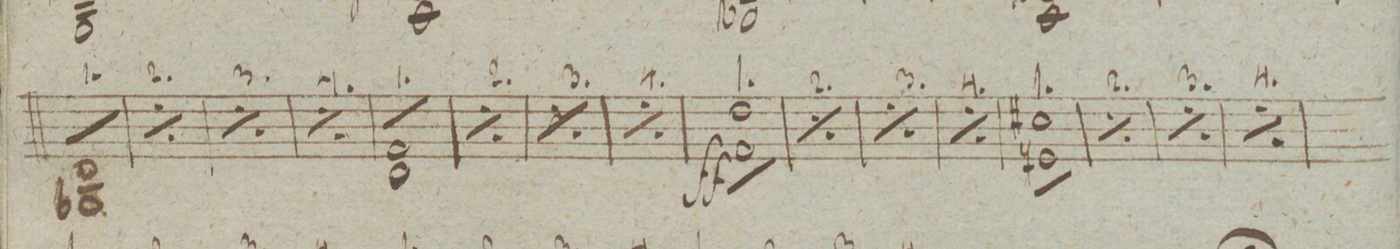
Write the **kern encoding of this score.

**kern	**dynam
*I"Violino 2do	*
*clefG2	*
*k[]	*
*met(c|)	*
*M4/4	*
8d/ 8B-X/L	.
8d/ 8B-X/	.
8d/ 8B-X/	.
8d/ 8B-X/	.
8d/ 8B-X/	.
8d/ 8B-X/	.
8d/ 8B-X/	.
8d/ 8B-X/J	.
=46	=46
*rep	*
8d/ 8B-X/L	.
8d/ 8B-X/	.
8d/ 8B-X/	.
8d/ 8B-X/	.
8d/ 8B-X/	.
8d/ 8B-X/	.
8d/ 8B-X/	.
8d/ 8B-X/J	.
*Xrep	*
=47	=47
*rep	*
8d/ 8B-X/L	.
8d/ 8B-X/	.
8d/ 8B-X/	.
8d/ 8B-X/	.
8d/ 8B-X/	.
8d/ 8B-X/	.
8d/ 8B-X/	.
8d/ 8B-X/J	.
*Xrep	*
=48	=48
*rep	*
8d/ 8B-X/L	.
8d/ 8B-X/	.
8d/ 8B-X/	.
8d/ 8B-X/	.
8d/ 8B-X/	.
8d/ 8B-X/	.
8d/ 8B-X/	.
8d/ 8B-X/J	.
*Xrep	*
=49	=49
8f/ 8d/L	.
8f/ 8d/	.
8f/ 8d/	.
8f/ 8d/	.
8f/ 8d/	.
8f/ 8d/	.
8f/ 8d/	.
8f/ 8d/J	.
=50	=50
*rep	*
8f/ 8d/L	.
8f/ 8d/	.
8f/ 8d/	.
8f/ 8d/	.
8f/ 8d/	.
8f/ 8d/	.
8f/ 8d/	.
8f/ 8d/J	.
*Xrep	*
=51	=51
*rep	*
8f/ 8d/L	.
8f/ 8d/	.
8f/ 8d/	.
8f/ 8d/	.
8f/ 8d/	.
8f/ 8d/	.
8f/ 8d/	.
8f/ 8d/J	.
*Xrep	*
=52	=52
*rep	*
8f/ 8d/L	.
8f/ 8d/	.
8f/ 8d/	.
8f/ 8d/	.
8f/ 8d/	.
8f/ 8d/	.
8f/ 8d/	.
8f/ 8d/J	.
*Xrep	*
=53	=53
8dd\ 8f\L	ff
8dd\ 8f\	.
8dd\ 8f\	.
8dd\ 8f\	.
8dd\ 8f\	.
8dd\ 8f\	.
8dd\ 8f\	.
8dd\ 8f\J	.
=54	=54
*rep	*
8dd\ 8f\L	.
8dd\ 8f\	.
8dd\ 8f\	.
8dd\ 8f\	.
8dd\ 8f\	.
8dd\ 8f\	.
8dd\ 8f\	.
8dd\ 8f\J	.
*Xrep	*
=55	=55
*rep	*
8dd\ 8f\L	.
8dd\ 8f\	.
8dd\ 8f\	.
8dd\ 8f\	.
8dd\ 8f\	.
8dd\ 8f\	.
8dd\ 8f\	.
8dd\ 8f\J	.
*Xrep	*
=56	=56
*rep	*
8dd\ 8f\L	.
8dd\ 8f\	.
8dd\ 8f\	.
8dd\ 8f\	.
8dd\ 8f\	.
8dd\ 8f\	.
8dd\ 8f\	.
8dd\ 8f\J	.
*Xrep	*
=57	=57
8cc#X\ 8en\L	.
8cc#X\ 8en\	.
8cc#X\ 8en\	.
8cc#X\ 8en\	.
8cc#X\ 8en\	.
8cc#X\ 8en\	.
8cc#X\ 8en\	.
8cc#X\ 8en\J	.
=58	=58
*rep	*
8cc#X\ 8en\L	.
8cc#X\ 8en\	.
8cc#X\ 8en\	.
8cc#X\ 8en\	.
8cc#X\ 8en\	.
8cc#X\ 8en\	.
8cc#X\ 8en\	.
8cc#X\ 8en\J	.
*Xrep	*
=59	=59
*rep	*
8cc#X\ 8en\L	.
8cc#X\ 8en\	.
8cc#X\ 8en\	.
8cc#X\ 8en\	.
8cc#X\ 8en\	.
8cc#X\ 8en\	.
8cc#X\ 8en\	.
8cc#X\ 8en\J	.
*Xrep	*
=60	=60
*rep	*
8cc#X\ 8en\L	.
8cc#X\ 8en\	.
8cc#X\ 8en\	.
8cc#X\ 8en\	.
8cc#X\ 8en\	.
8cc#X\ 8en\	.
8cc#X\ 8en\	.
8cc#X\ 8en\J	.
*Xrep	*
=61	=61
*-	*-
